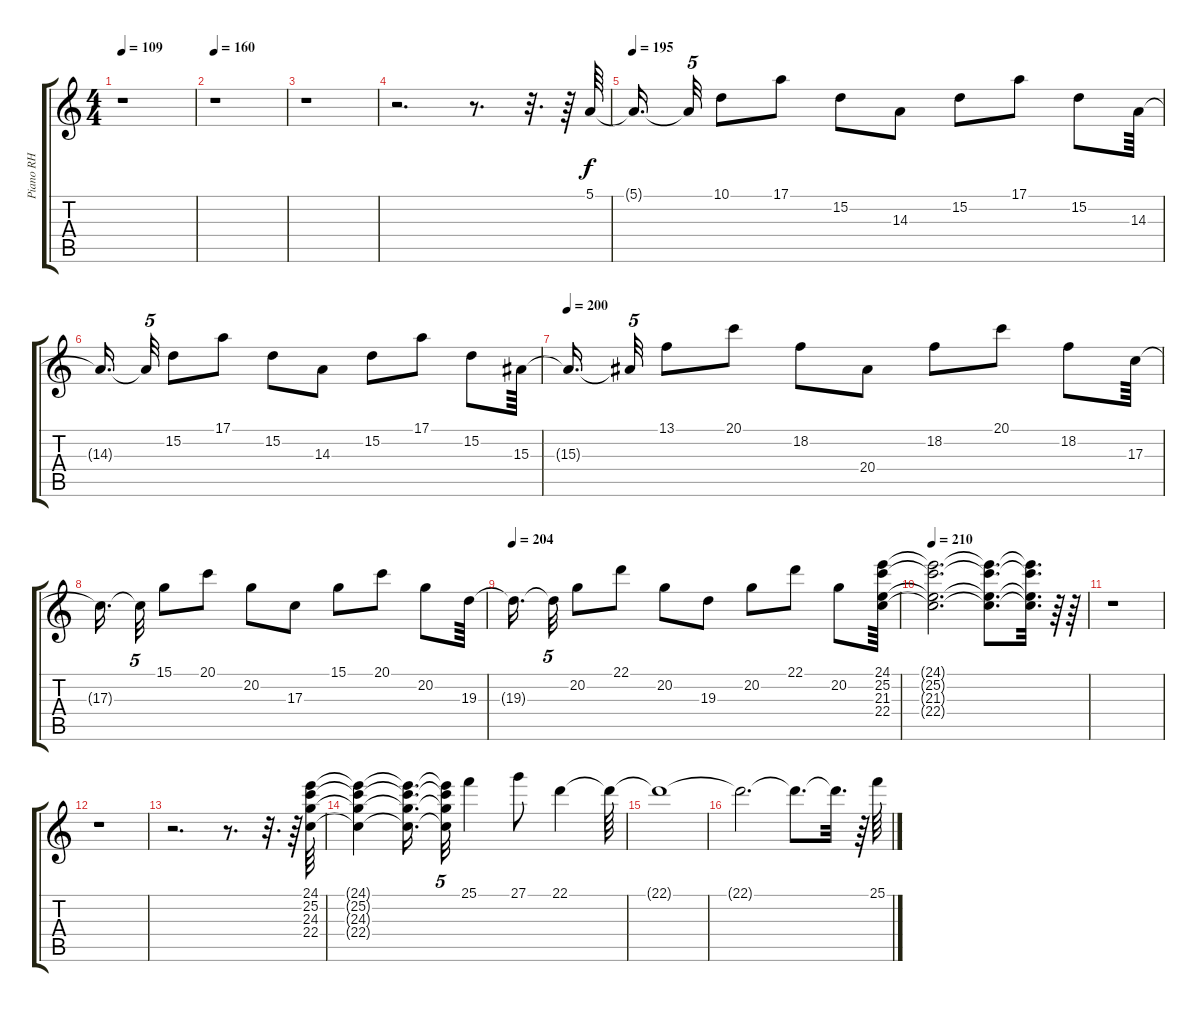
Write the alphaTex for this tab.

\track ("Piano RH" "Piano RH") {instrument acousticgrandpiano}
\staff {score tabs}
\tuning (E4 B3 G3 D3 A2 E2) {hide}
\ts (4 4)
\tempo 109
\clef g2
\ks c
r.1{dy f} |
\tempo 160
r.1 |
r.1 |
r.2{d} r.8{d} r.32{d} r.64 5.1.64{volume 9} |
\tempo 195
5.1{t}.16{d} 5.1{t}.32{tu (5 4)} 10.1.8 17.1.8 15.2.8 14.3.8 15.2.8 17.1.8 15.2.8 14.3.64 |
14.3{t}.16{d} 14.3{t}.32{tu (5 4)} 15.2.8 17.1.8 15.2.8 14.3.8 15.2.8 17.1.8 15.2.8 15.3.64{volume 10} |
\tempo 200
15.3{t}.16{d} 15.3{t}.32{tu (5 4)} 13.1.8 20.1.8 18.2.8 20.4.8 18.2.8 20.1.8 18.2.8 17.3.64 |
17.3{t}.16{d} 17.3{t}.32{tu (5 4)} 15.1.8 20.1.8 20.2.8 17.3.8 15.1.8 20.1.8 20.2.8 19.3.64{volume 11} |
\tempo 204
19.3{t}.16{d} 19.3{t}.32{tu (5 4)} 20.2.8 22.1.8 20.2.8 19.3.8 20.2.8 22.1.8 20.2.8 (24.1 25.2 21.3 22.4).64 |
\tempo 210
(24.1{t} 25.2{t} 21.3{t} 22.4{t}).2{d} (24.1{t} 25.2{t} 21.3{t} 22.4{t}).8{d} (24.1{t} 25.2{t} 21.3{t} 22.4{t}).32{d} r.64 r.64 |
r.1 |
r.1 |
r.2{d} r.8{d} r.32{d} r.64 (24.1 25.2 24.3 22.4).64{volume 12} |
(24.1{t} 25.2{t} 24.3{t} 22.4{t}).4 (24.1{t} 25.2{t} 24.3{t} 22.4{t}).16{d} (24.1{t} 25.2{t} 24.3{t} 22.4{t}).32{tu (5 4)} 25.1.4 27.1.8 22.1.4 22.1{t}.64 |
22.1{t}.1 |
22.1{t}.2{d} 22.1{t}.8{d} 22.1{t}.32{d} r.64 25.1.64
